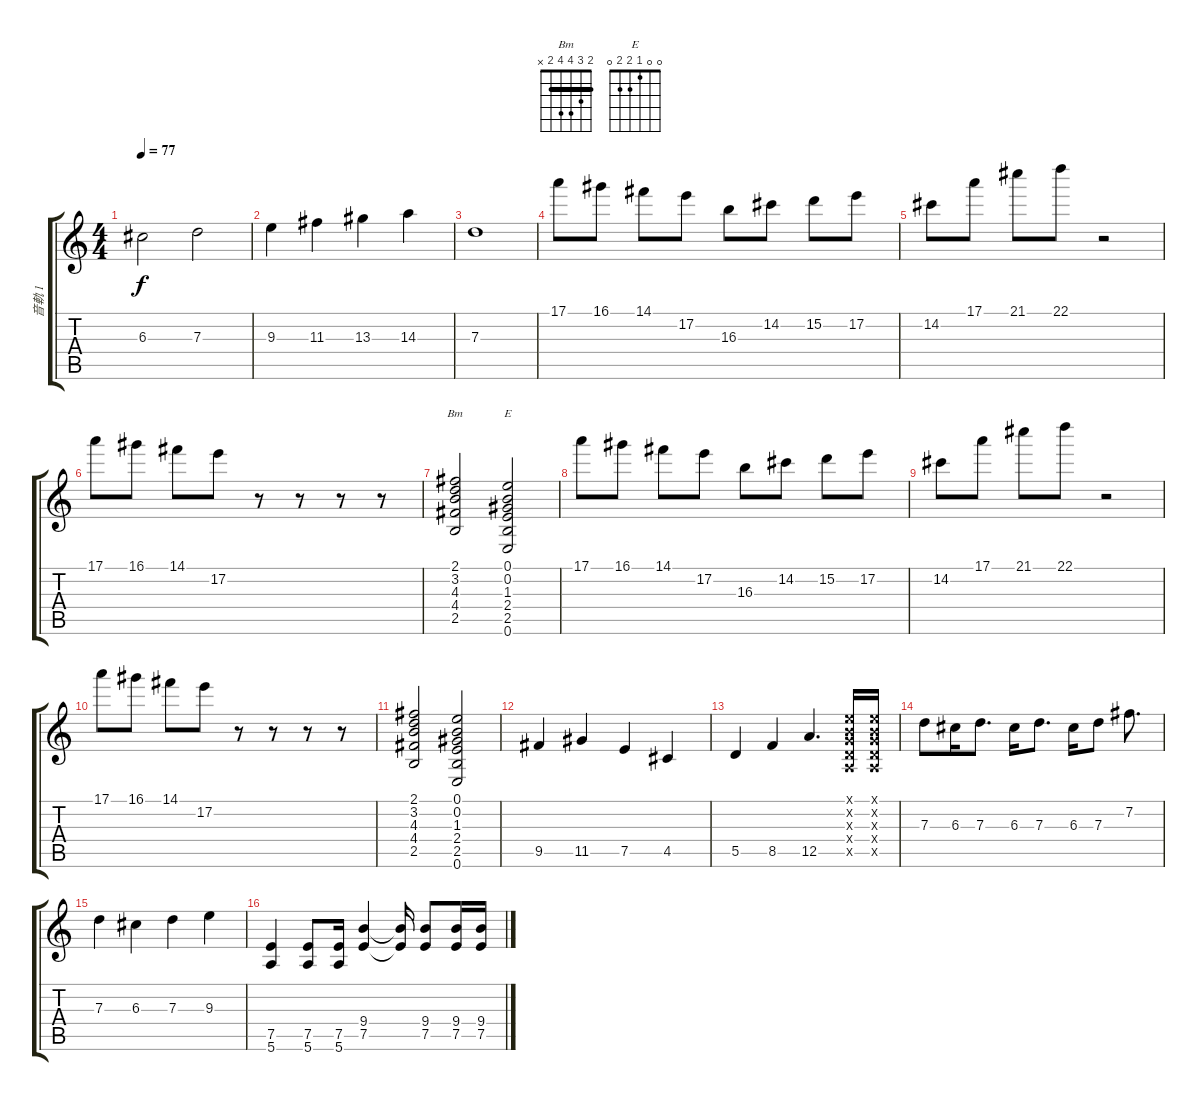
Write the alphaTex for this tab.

\track ("音軌 1" "音軌 1") {instrument electricguitarjazz}
\staff {score tabs}
\tuning (E4 B3 G3 D3 A2 E2) {hide}
\chord ("Bm" 2 3 4 4 2 x) {barre 2}
\chord ("E" 0 0 1 2 2 0)
\ts (4 4)
\tempo 77
\clef g2
\ks c
6.3.2{dy f} 7.3.2 |
9.3.4 11.3.4 13.3.4 14.3.4 |
7.3.1 |
17.1.8{instrument electricguitarjazz} 16.1.8 14.1.8 17.2.8 16.3.8 14.2.8 15.2.8 17.2.8 |
14.2.8 17.1.8 21.1.8 22.1.8 r.2 |
17.1.8 16.1.8 14.1.8 17.2.8 r.8 r.8 r.8 r.8 |
(2.1 3.2 4.3 4.4 2.5).2{ch "Bm"} (0.1 0.2 1.3 2.4 2.5 0.6).2{ch "E"} |
17.1.8{instrument electricguitarjazz} 16.1.8 14.1.8 17.2.8 16.3.8 14.2.8 15.2.8 17.2.8 |
14.2.8 17.1.8 21.1.8 22.1.8 r.2 |
17.1.8 16.1.8 14.1.8 17.2.8 r.8 r.8 r.8 r.8 |
(2.1 3.2 4.3 4.4 2.5).2 (0.1 0.2 1.3 2.4 2.5 0.6).2 |
9.5.4{instrument overdrivenguitar} 11.5.4 7.5.4 4.5.4 |
5.5.4 8.5.4 12.5.4{d} (0.1{x} 0.2{x} 0.3{x} 0.4{x} 0.5{x}).16 (0.1{x} 0.2{x} 0.3{x} 0.4{x} 0.5{x}).16 |
7.3.8 6.3.16 7.3.8{d} 6.3.16 7.3.8{d} 6.3.16 7.3.8 7.2.8{d} |
7.3.4 6.3.4 7.3.4 9.3.4 |
(7.5 5.6).4 (7.5 5.6).8 (7.5 5.6).16 (9.4 7.5).4 (9.4{t} 7.5{t}).16 (9.4 7.5).8 (9.4 7.5).16 (9.4 7.5).16
